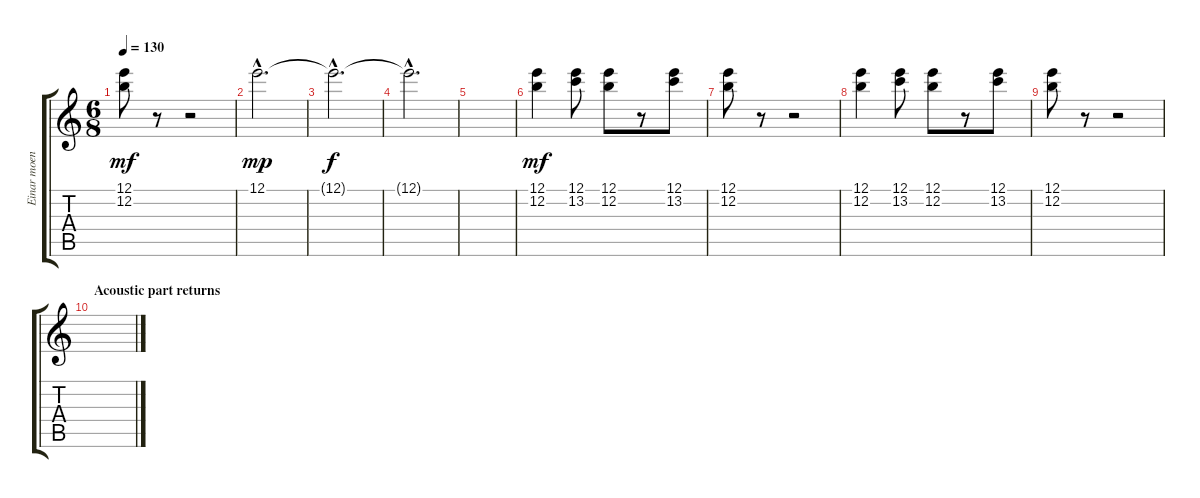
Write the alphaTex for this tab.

\track ("Einar moen (high)" "Einar moen") {instrument stringensemble1}
\staff {score tabs}
\tuning (E5 B4 G4 D4 A3 E3) {hide}
\ts (6 8)
\tempo 130
\clef g2
\ks c
(12.1 12.2).8{dy mf} r.8 r.2 |
12.1{hac}.2{d dy mp} |
12.1{hac t}.2{d dy f} |
12.1{hac t}.2{d} |
|
(12.1 12.2).4{dy mf} (12.1 13.2).8 (12.1 12.2).8 r.8 (12.1 13.2).8 |
(12.1 12.2).8 r.8 r.2 |
(12.1 12.2).4 (12.1 13.2).8 (12.1 12.2).8 r.8 (12.1 13.2).8 |
(12.1 12.2).8 r.8 r.2 |
\section ("" "Acoustic part returns")
